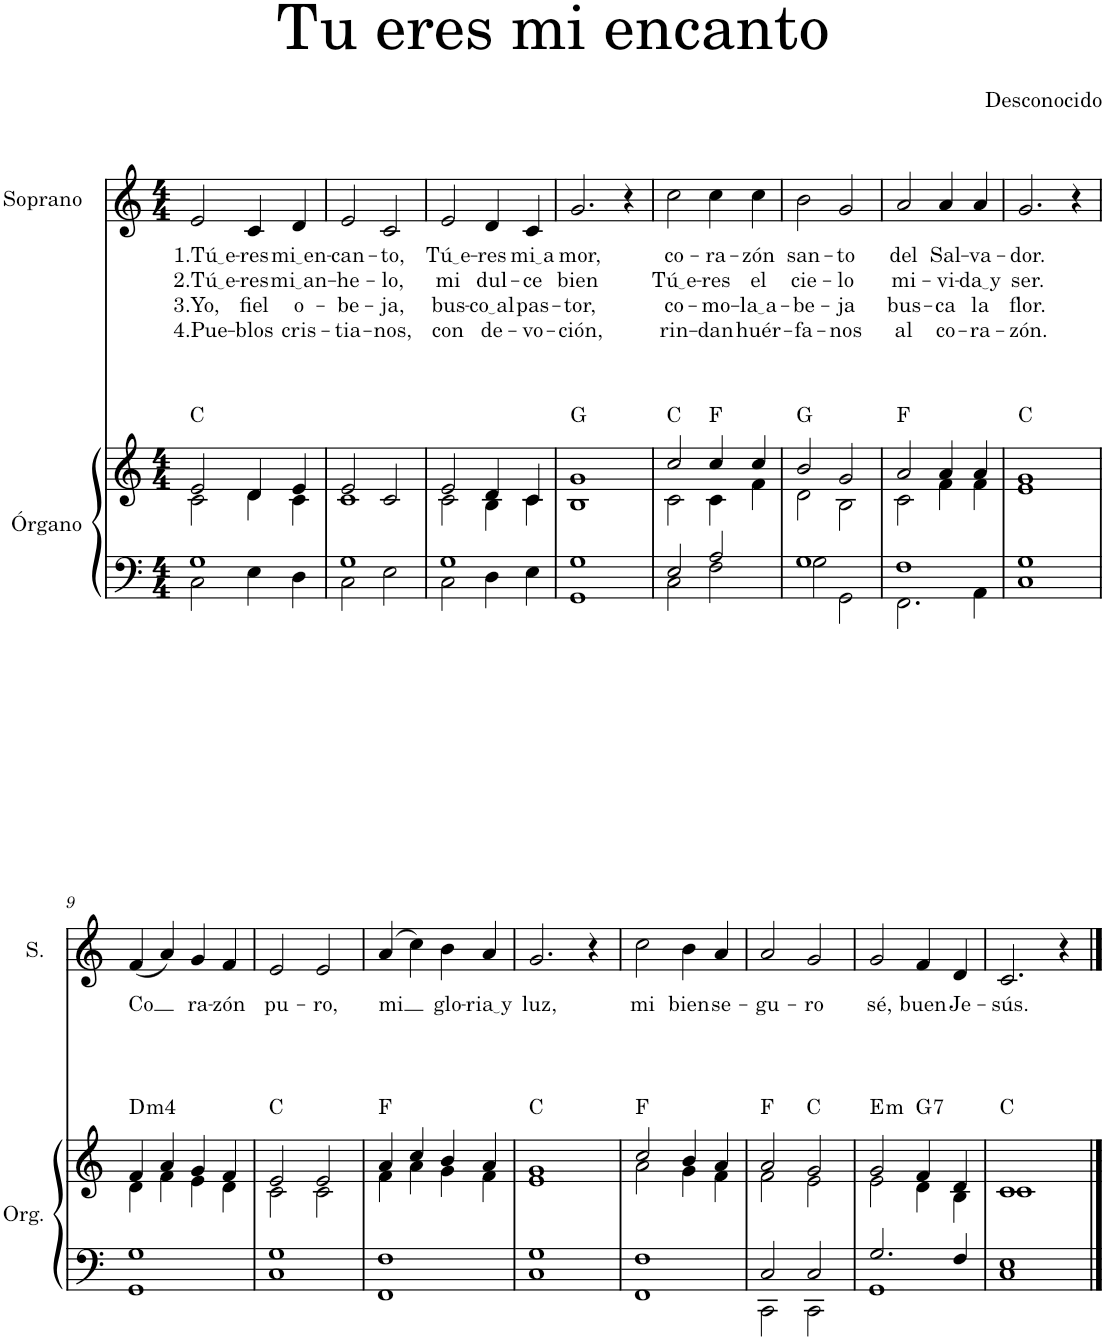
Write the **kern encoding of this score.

**kern	**kern	**harte	**kern	**text	**text	**text	**text	**harte
*part2	*part2	*part2	*part1	*part1	*part1	*part1	*part1	*part1
*staff3	*staff2	*	*staff1	*staff1	*staff1	*staff1	*staff1	*
*I"Órgano	*	*	*I"Soprano	*	*	*	*	*
*	*	*	*I'S.	*	*	*	*	*
*clefF4	*clefG2	*	*clefG2	*	*	*	*	*
*k[]	*k[]	*	*k[]	*	*	*	*	*
*M4/4	*M4/4	*	*M4/4	*	*	*	*	*
=1	=1	=1	=1	=1	=1	=1	=1	=1
*^	*^	*	*	*	*	*	*	*
!	!	!	!	!	!	!LO:LY:b	!LO:LY:b	!LO:LY:b	!LO:LY:b	!
1G	2C\	2e/	2c\	C:maj	2e/	1.Tú e	2.Tú e	3.Yo,	4.Pue-	C:maj
!	!	!	!	!	!	!LO:LY:b	!LO:LY:b	!LO:LY:b	!LO:LY:b	!
.	4E\	4d/	4d\	.	4c/	-res	-res	fiel	-blos	.
!	!	!	!	!	!	!LO:LY:b	!LO:LY:b	!LO:LY:b	!LO:LY:b	!
.	4D\	4e/	4c\	.	4d/	mi en	mi an	o-	cris-	.
=2	=2	=2	=2	=2	=2	=2	=2	=2	=2	=2
!	!	!	!	!	!	!LO:LY:b	!LO:LY:b	!LO:LY:b	!LO:LY:b	!
1G	2C\	2e/	1c	.	2e/	-can-	-he-	-be-	-tia-	.
!	!	!	!	!	!	!LO:LY:b	!LO:LY:b	!LO:LY:b	!LO:LY:b	!
.	2E\	2c/	.	.	2c/	-to,	-lo,	-ja,	-nos,	.
=3	=3	=3	=3	=3	=3	=3	=3	=3	=3	=3
!	!	!	!	!	!	!LO:LY:b	!LO:LY:b	!LO:LY:b	!LO:LY:b	!
1G	2C\	2e/	2c\	.	2e/	Tú e	mi	bus-	con	.
!	!	!	!	!	!	!LO:LY:b	!LO:LY:b	!LO:LY:b	!LO:LY:b	!
.	4D\	4d/	4B\	.	4d/	-res	dul-	co al	de-	.
!	!	!	!	!	!	!LO:LY:b	!LO:LY:b	!LO:LY:b	!LO:LY:b	!
.	4E\	4c/	4c\	.	4c/	mi a	-ce	pas-	-vo-	.
=4	=4	=4	=4	=4	=4	=4	=4	=4	=4	=4
!	!	!	!	!	!	!LO:LY:b	!LO:LY:b	!LO:LY:b	!LO:LY:b	!
1G	1GG	1g	1B	G:maj	2.g/	-mor,	bien	-tor,	-ción,	G:maj
.	.	.	.	.	4r	.	.	.	.	.
=5	=5	=5	=5	=5	=5	=5	=5	=5	=5	=5
!	!	!	!	!	!	!LO:LY:b	!LO:LY:b	!LO:LY:b	!LO:LY:b	!
2E/	2C\	2cc/	2c\	C:maj	2cc\	co-	Tú e	co-	rin-	C:maj
!	!	!	!	!	!	!LO:LY:b	!LO:LY:b	!LO:LY:b	!LO:LY:b	!
2A/	2F\	4cc/	4c\	F:maj	4cc\	-ra-	-res	-mo-	-dan	F:maj
!	!	!	!	!	!	!LO:LY:b	!LO:LY:b	!LO:LY:b	!LO:LY:b	!
.	.	4cc/	4f\	.	4cc\	-zón	el	la a	huér-	.
=6	=6	=6	=6	=6	=6	=6	=6	=6	=6	=6
!	!	!	!	!	!	!LO:LY:b	!LO:LY:b	!LO:LY:b	!LO:LY:b	!
1G	2G\	2b/	2d\	G:maj	2b\	san-	cie-	-be-	-fa-	G:maj
!	!	!	!	!	!	!LO:LY:b	!LO:LY:b	!LO:LY:b	!LO:LY:b	!
.	2GG\	2g/	2B\	.	2g/	-to	-lo	-ja	-nos	.
=7	=7	=7	=7	=7	=7	=7	=7	=7	=7	=7
!	!	!	!	!	!	!LO:LY:b	!LO:LY:b	!LO:LY:b	!LO:LY:b	!
1F	2.FF\	2a/	2c\	F:maj	2a/	del	mi-	bus-	al	F:maj
!	!	!	!	!	!	!LO:LY:b	!LO:LY:b	!LO:LY:b	!LO:LY:b	!
.	.	4a/	4f\	.	4a/	Sal-	-vi-	-ca	co-	.
!	!	!	!	!	!	!LO:LY:b	!LO:LY:b	!LO:LY:b	!LO:LY:b	!
.	4AA\	4a/	4f\	.	4a/	-va-	da y	la	-ra-	.
=8	=8	=8	=8	=8	=8	=8	=8	=8	=8	=8
!	!	!	!	!	!	!LO:LY:b	!LO:LY:b	!LO:LY:b	!LO:LY:b	!
1G	1C	1g	1e	C:maj	2.g/	-dor.	ser.	flor.	-zón.	C:maj
.	.	.	.	.	4r	.	.	.	.	.
!!LO:LB:g=z
=9	=9	=9	=9	=9	=9	=9	=9	=9	=9	=9
!	!	!	!	!LO:H:kt=m	!	!LO:LY:b	!	!	!	!LO:H:kt=m
1G	1GG	4f/	4d\	D:min(4)	(4f/	Co	.	.	.	D:min
.	.	4a/	4f\	.	4a/)	.	.	.	.	.
!	!	!	!	!	!	!LO:LY:b	!	!	!	!
.	.	4g/	4e\	.	4g/	ra-	.	.	.	.
!	!	!	!	!	!	!LO:LY:b	!	!	!	!
.	.	4f/	4d\	.	4f/	-zón	.	.	.	.
=10	=10	=10	=10	=10	=10	=10	=10	=10	=10	=10
!	!	!	!	!	!	!LO:LY:b	!	!	!	!
1G	1C	2e/	2c\	C:maj	2e/	pu-	.	.	.	C:maj
!	!	!	!	!	!	!LO:LY:b	!	!	!	!
.	.	2e/	2c\	.	2e/	-ro,	.	.	.	.
=11	=11	=11	=11	=11	=11	=11	=11	=11	=11	=11
!	!	!	!	!	!	!LO:LY:b	!	!	!	!
1F	1FF	4a/	4f\	F:maj	(4a/	mi	.	.	.	F:maj
.	.	4cc/	4a\	.	4cc\)	.	.	.	.	.
!	!	!	!	!	!	!LO:LY:b	!	!	!	!
.	.	4b/	4g\	.	4b\	glo-	.	.	.	.
!	!	!	!	!	!	!LO:LY:b	!	!	!	!
.	.	4a/	4f\	.	4a/	ria y	.	.	.	.
=12	=12	=12	=12	=12	=12	=12	=12	=12	=12	=12
!	!	!	!	!	!	!LO:LY:b	!	!	!	!
1G	1C	1g	1e	C:maj	2.g/	luz,	.	.	.	C:maj
.	.	.	.	.	4r	.	.	.	.	.
=13	=13	=13	=13	=13	=13	=13	=13	=13	=13	=13
!	!	!	!	!	!	!LO:LY:b	!	!	!	!
1F	1FF	2cc/	2a\	F:maj	2cc\	mi	.	.	.	F:maj
!	!	!	!	!	!	!LO:LY:b	!	!	!	!
.	.	4b/	4g\	.	4b\	bien	.	.	.	.
!	!	!	!	!	!	!LO:LY:b	!	!	!	!
.	.	4a/	4f\	.	4a/	se-	.	.	.	.
=14	=14	=14	=14	=14	=14	=14	=14	=14	=14	=14
!	!	!	!	!	!	!LO:LY:b	!	!	!	!
2C/	2CC\	2a/	2f\	F:maj	2a/	-gu-	.	.	.	F:maj
!	!	!	!	!	!	!LO:LY:b	!	!	!	!
2C/	2CC\	2g/	2e\	C:maj	2g/	-ro	.	.	.	C:maj
=15	=15	=15	=15	=15	=15	=15	=15	=15	=15	=15
!	!	!	!	!LO:H:kt=m	!	!LO:LY:b	!	!	!	!LO:H:kt=m
2.G/	1GG	2g/	2e\	E:min	2g/	sé,	.	.	.	E:min
!	!	!	!	!LO:H:kt=7	!	!LO:LY:b	!	!	!	!LO:H:kt=7
.	.	4f/	4d\	G:7	4f/	buen	.	.	.	G:7
!	!	!	!	!	!	!LO:LY:b	!	!	!	!
4F/	.	4d/	4B\	.	4d/	Je-	.	.	.	.
=16	=16	=16	=16	=16	=16	=16	=16	=16	=16	=16
!	!	!	!	!	!	!LO:LY:b	!	!	!	!
1E	1C	1c	1c	C:maj	2.c/	-sús.	.	.	.	C:maj
.	.	.	.	.	4r	.	.	.	.	.
*v	*v	*	*	*	*	*	*	*	*	*
*	*v	*v	*	*	*	*	*	*	*
==	==	==	==	==	==	==	==	==
*-	*-	*-	*-	*-	*-	*-	*-	*-
